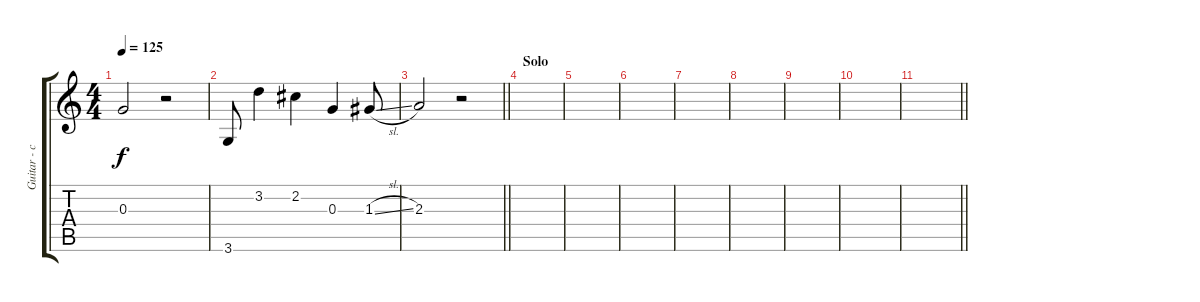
\track ("Guitar - clean" "Guitar - c") {instrument acousticguitarsteel}
\staff {score tabs}
\tuning (E4 B3 G3 D3 A2 E2) {hide}
\ts (4 4)
\tempo 125
\clef g2
\ks c
0.3{t}.2{dy f} r.2 |
3.6.8 3.2.4 2.2.4 0.3.4 1.3{sl}.8 |
\barLineRight lightlight
2.3.2 r.2 |
\section ("" "Solo")
|
|
|
|
|
|
|
\barLineRight lightlight
